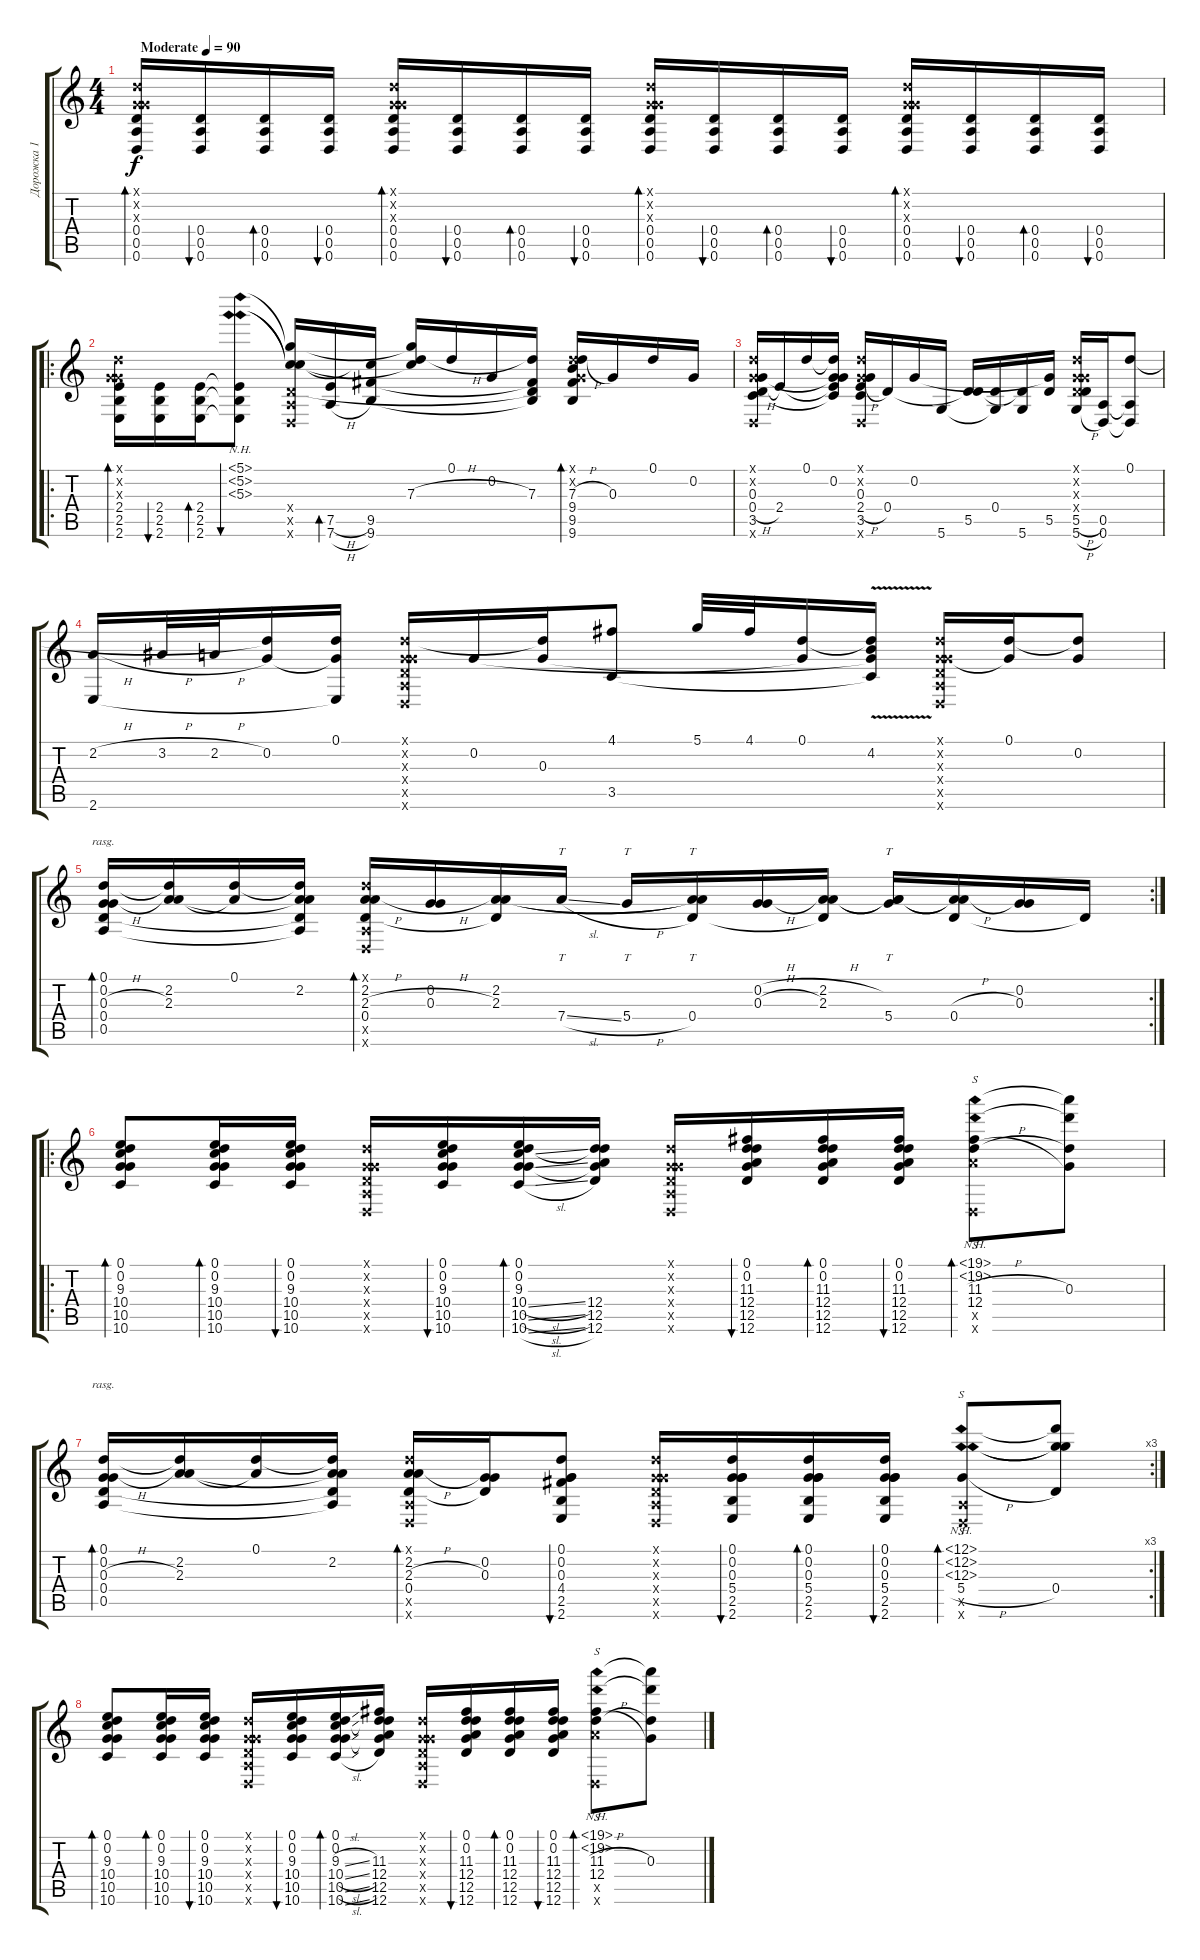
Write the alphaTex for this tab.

\track ("Дорожка 1" "Дорожка 1") {instrument acousticguitarsteel}
\staff {score tabs}
\tuning (D4 G3 G3 D3 A2 D2) {hide}
\ts (4 4)
\tempo (90 "Moderate")
\clef g2
\ks c
(0.1{x} 0.2{x} 0.3{x} 0.4 0.5 0.6).16{bd 60 dy f instrument acousticguitarsteel} (0.4 0.5 0.6).16{bu 60} (0.4 0.5 0.6).16{bd 60} (0.4 0.5 0.6).16{bu 60} (0.1{x} 0.2{x} 0.3{x} 0.4 0.5 0.6).16{bd 60} (0.4 0.5 0.6).16{bu 60} (0.4 0.5 0.6).16{bd 60} (0.4 0.5 0.6).16{bu 60} (0.1{x} 0.2{x} 0.3{x} 0.4 0.5 0.6).16{bd 60} (0.4 0.5 0.6).16{bu 60} (0.4 0.5 0.6).16{bd 60} (0.4 0.5 0.6).16{bu 60} (0.1{x} 0.2{x} 0.3{x} 0.4 0.5 0.6).16{bd 60} (0.4 0.5 0.6).16{bu 60} (0.4 0.5 0.6).16{bd 60} (0.4 0.5 0.6).16{bu 60} |
\ro
(0.1{x} 0.2{x} 0.3{x} 2.4 2.5 2.6).16{bd 60} (2.4 2.5 2.6).16{bu 60} (2.4 2.5 2.6).16{bd 60} (5.1{nh} 5.2{nh} 5.3{nh} 2.4{t} 2.5{t} 2.6{t}).8{bu 30} (5.1{t} 5.2{t} 5.3{t} 0.4{x} 0.5{x} 0.6{x}).16 (7.5{h} 7.6{h}).16{bd 480} (5.3{t} 9.5 9.6).16 (5.1{t} 5.2{t} 7.3{h}).16 0.1.16 0.2.16 (7.3 0.4{t} 9.5{t} 9.6{t}).16 (0.1{x} 0.2{x} 7.3{h} 9.4 9.5 9.6).16{bd 480} 0.3.16 0.1.16 0.2.16 |
(0.1{x} 0.2{x} 0.3 0.4{h} 3.5 0.6{x}).16 2.4.16 0.1.16 (0.1{t} 0.2 0.3{t} 2.4{t} 3.5{t}).16 (0.1{x} 0.2{x} 0.3 2.4{h} 3.5 0.6{x}).16 0.4.16 0.2.16 5.6.16 (0.4{t} 5.5).16 (0.4 5.6{t}).16 (5.5{t} 5.6).16 (0.2{t} 5.5).16 (0.1{x} 0.2{x} 0.3{x} 0.4{x} 5.5{h} 5.6{h}).16 (0.5 0.6).16 (0.1 0.5{t} 0.6{t}).8 |
(2.2{h} 2.6).16 3.2{h}.32 2.2{h}.32 (0.1{t} 0.2).16 (0.1 0.2{t} 2.6{t}).16 (0.1{x} 0.2{x} 0.3{x} 0.4{x} 0.5{x} 0.6{x}).16 0.2.16 (0.1{t} 0.3).16 (4.1 3.5).8 5.1.32 4.1.32 (0.1 0.2{t}).16 (0.1{t} 4.2{v} 0.3{t} 3.5{t}).16 (0.1{x} 0.2{x} 0.3{x} 0.4{x} 0.5{x} 0.6{x}).16 (0.1 0.2{t}).16 (0.1{t} 0.2).8 |
\rc 2
(0.1 0.2{h} 0.3{h} 0.4 0.5).16{bd 480 rasg ii} (0.1{t} 2.2 2.3).16 (0.1 2.2{t}).16 (0.1{t} 2.2 2.3{t} 0.4{t} 0.5{t}).16 (0.1{x} 2.2{h} 2.3{h} 0.4 0.5{x} 0.6{x}).16{bd 60} (0.2{h} 0.3{h}).16 (2.2 2.3 0.4{t}).16 7.4{sl}.16{tt} 5.4{h}.16{tt} (2.2{t} 2.3{t} 0.4).16{tt} (0.2{h} 0.3{h}).16 (2.2{h} 2.3 0.4{t}).16 (2.2{t} 2.3{t} 5.4).16{tt} (2.2{h t} 2.3{h t} 0.4).16 (0.2 0.3).16 0.4{t}.16 |
\ro
(0.1 0.2 9.3 10.4 10.5 10.6).8{bd 30} (0.1 0.2 9.3 10.4 10.5 10.6).16{bd 30} (0.1 0.2 9.3 10.4 10.5 10.6).16{bu 30} (0.1{x} 0.2{x} 0.3{x} 0.4{x} 0.5{x} 0.6{x}).16 (0.1 0.2 9.3 10.4 10.5 10.6).16{bu 30} (0.1 0.2 9.3 10.4{sl} 10.5{sl} 10.6{sl}).16{bd 30} (0.1{t} 0.2{t} 12.4 12.5 12.6).16 (0.1{x} 0.2{x} 0.3{x} 0.4{x} 0.5{x} 0.6{x}).16 (0.1 0.2 11.3 12.4 12.5 12.6).16{bu 30} (0.1 0.2 11.3 12.4 12.5 12.6).16{bd 30} (0.1 0.2 11.3 12.4 12.5 12.6).16{bu 30} (19.1{nh} 19.2{nh} 11.3{h} 12.4 12.5{x} 0.6{x}).8{s bd 30} (19.1{t} 19.2{t} 0.3 12.4{t}).8 |
\rc 3
(0.1 0.2{h} 0.3{h} 0.4 0.5).16{bd 480 rasg ii} (0.1{t} 2.2 2.3).16 (0.1 2.2{t}).16 (0.1{t} 2.2 2.3{t} 0.4{t} 0.5{t}).16 (0.1{x} 2.2{h} 2.3{h} 0.4 0.5{x} 0.6{x}).16{bd 30} (0.2 0.3 0.4{t}).16 (0.1 0.2 0.3 4.4 2.5 2.6).8{bu 30} (0.1{x} 0.2{x} 0.3{x} 0.4{x} 0.5{x} 0.6{x}).16 (0.1 0.2 0.3 5.4 2.5 2.6).16{bu 30} (0.1 0.2 0.3 5.4 2.5 2.6).16{bd 30} (0.1 0.2 0.3 5.4 2.5 2.6).16{bu 30} (12.1{nh} 12.2{nh} 12.3{nh} 5.4{h} 0.5{x} 0.6{x}).8{s bd 30} (12.1{t} 12.2{t} 12.3{t} 0.4).8 |
(0.1 0.2 9.3 10.4 10.5 10.6).8{bd 30} (0.1 0.2 9.3 10.4 10.5 10.6).16{bd 30} (0.1 0.2 9.3 10.4 10.5 10.6).16{bu 30} (0.1{x} 0.2{x} 0.3{x} 0.4{x} 0.5{x} 0.6{x}).16 (0.1 0.2 9.3 10.4 10.5 10.6).16{bu 30} (0.1 0.2 9.3{sl} 10.4{sl} 10.5{sl} 10.6{sl}).16{bd 30} (0.1{t} 0.2{t} 11.3 12.4 12.5 12.6).16 (0.1{x} 0.2{x} 0.3{x} 0.4{x} 0.5{x} 0.6{x}).16 (0.1 0.2 11.3 12.4 12.5 12.6).16{bu 30} (0.1 0.2 11.3 12.4 12.5 12.6).16{bd 30} (0.1 0.2 11.3 12.4 12.5 12.6).16{bu 30} (19.1{nh} 19.2{nh} 11.3{h} 12.4 12.5{x} 0.6{x}).8{s bd 30} (19.1{t} 19.2{t} 0.3 12.4{t}).8
